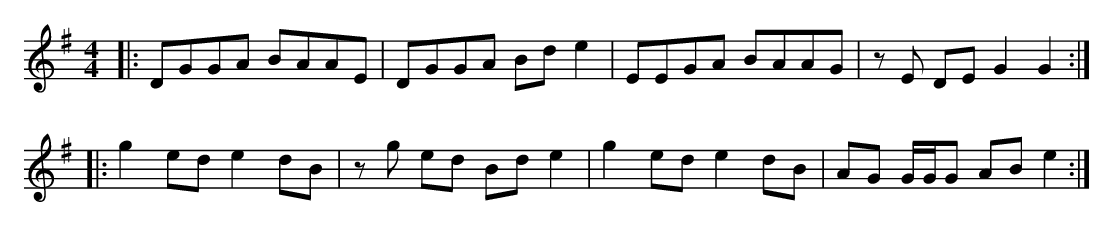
X:1
M:4/4
K:G
|:DGGA BAAE|DGGA Bde2|EEGA BAAG|zE DE G2G2:|
|:g2ed e2 dB|zg ed Bd e2|g2ed e2 dB|AG G/G/G AB e2:|
